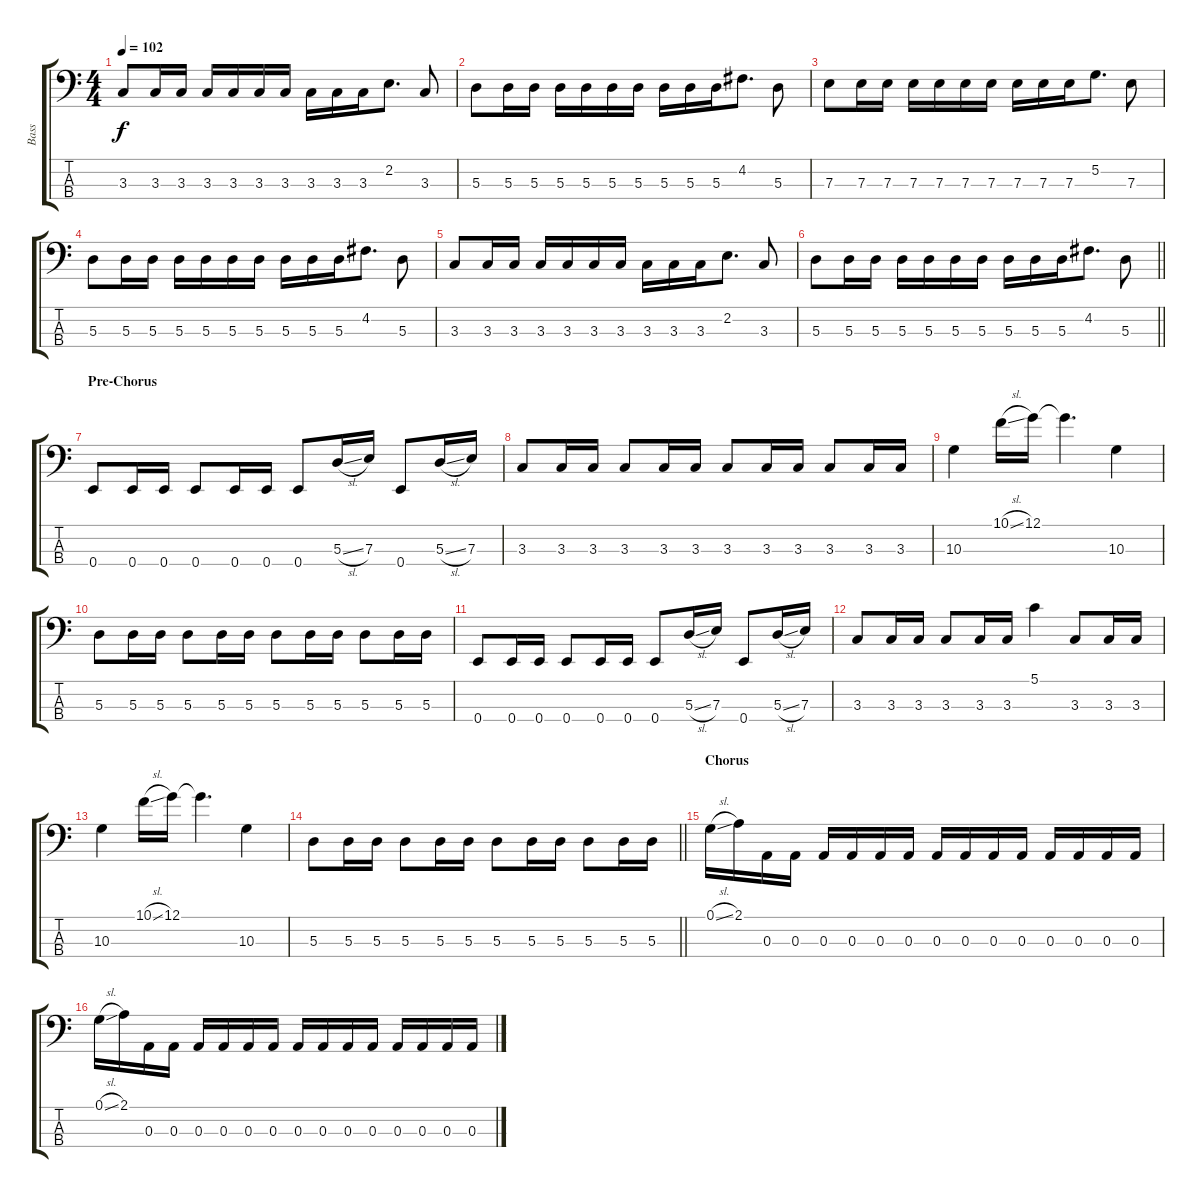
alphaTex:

\track ("Bass" "Bass") {instrument electricbassfinger}
\staff {score tabs}
\tuning (G2 D2 A1 E1) {hide}
\ts (4 4)
\tempo 102
\clef f4
\ks c
3.3.8{dy f} 3.3.16 3.3.16 3.3.16 3.3.16 3.3.16 3.3.16 3.3.16 3.3.16 3.3.16 2.2.8{d} 3.3.8 |
5.3.8 5.3.16 5.3.16 5.3.16 5.3.16 5.3.16 5.3.16 5.3.16 5.3.16 5.3.16 4.2.8{d} 5.3.8 |
7.3.8 7.3.16 7.3.16 7.3.16 7.3.16 7.3.16 7.3.16 7.3.16 7.3.16 7.3.16 5.2.8{d} 7.3.8 |
5.3.8 5.3.16 5.3.16 5.3.16 5.3.16 5.3.16 5.3.16 5.3.16 5.3.16 5.3.16 4.2.8{d} 5.3.8 |
3.3.8 3.3.16 3.3.16 3.3.16 3.3.16 3.3.16 3.3.16 3.3.16 3.3.16 3.3.16 2.2.8{d} 3.3.8 |
\barLineRight lightlight
5.3.8 5.3.16 5.3.16 5.3.16 5.3.16 5.3.16 5.3.16 5.3.16 5.3.16 5.3.16 4.2.8{d} 5.3.8 |
\section ("" "Pre-Chorus")
0.4.8 0.4.16 0.4.16 0.4.8 0.4.16 0.4.16 0.4.8 5.3{sl}.16 7.3.16 0.4.8 5.3{sl}.16 7.3.16 |
3.3.8 3.3.16 3.3.16 3.3.8 3.3.16 3.3.16 3.3.8 3.3.16 3.3.16 3.3.8 3.3.16 3.3.16 |
10.3.4 10.1{sl}.16 12.1.16 12.1{t}.4{d} 10.3.4 |
5.3.8 5.3.16 5.3.16 5.3.8 5.3.16 5.3.16 5.3.8 5.3.16 5.3.16 5.3.8 5.3.16 5.3.16 |
0.4.8 0.4.16 0.4.16 0.4.8 0.4.16 0.4.16 0.4.8 5.3{sl}.16 7.3.16 0.4.8 5.3{sl}.16 7.3.16 |
3.3.8 3.3.16 3.3.16 3.3.8 3.3.16 3.3.16 5.1.4 3.3.8 3.3.16 3.3.16 |
10.3.4 10.1{sl}.16 12.1.16 12.1{t}.4{d} 10.3.4 |
\barLineRight lightlight
5.3.8 5.3.16 5.3.16 5.3.8 5.3.16 5.3.16 5.3.8 5.3.16 5.3.16 5.3.8 5.3.16 5.3.16 |
\section ("" "Chorus")
0.1{sl}.16 2.1.16 0.3.16 0.3.16 0.3.16 0.3.16 0.3.16 0.3.16 0.3.16 0.3.16 0.3.16 0.3.16 0.3.16 0.3.16 0.3.16 0.3.16 |
0.1{sl}.16 2.1.16 0.3.16 0.3.16 0.3.16 0.3.16 0.3.16 0.3.16 0.3.16 0.3.16 0.3.16 0.3.16 0.3.16 0.3.16 0.3.16 0.3.16
